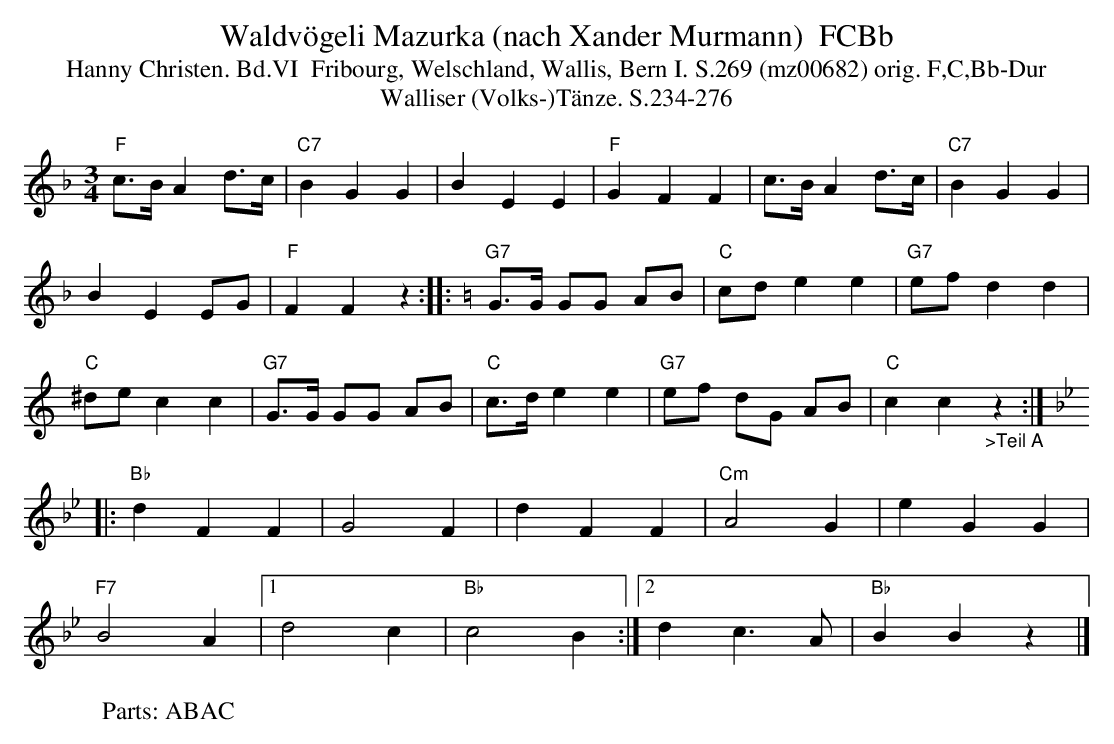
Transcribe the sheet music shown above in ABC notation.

X:1
T: Waldv\"ogeli Mazurka (nach Xander Murmann)  FCBb
T:Hanny Christen. Bd.VI  Fribourg, Welschland, Wallis, Bern I. S.269 (mz00682) orig. F,C,Bb-Dur
T:Walliser (Volks-)T\"anze. S.234-276
M:3/4
L:1/8
K:F %%MIDI gchordon
"F"c>BA2d>c | "C7"B2G2G2 | B2E2E2 | "F"G2F2F2 | c>BA2d>c | "C7"B2G2G2 |
B2E2EG | "F"F2F2z2 :: [K:C] "G7"G>G GG AB | "C"cde2e2 | "G7"efd2d2 |
"C"^dec2c2 | "G7"G>G GG AB | "C"c>de2e2 | "G7"ef dG AB | "C"c2c2"_>Teil A"z2 :: [K:Bb] [L:1/4]
"Bb"dFF | G2F | dFF | "Cm"A2G | eGG |
"F7"B2A |1 d2c | "Bb"c2B :|2 dc>A | "Bb"BBz |]
W: Parts: ABAC
